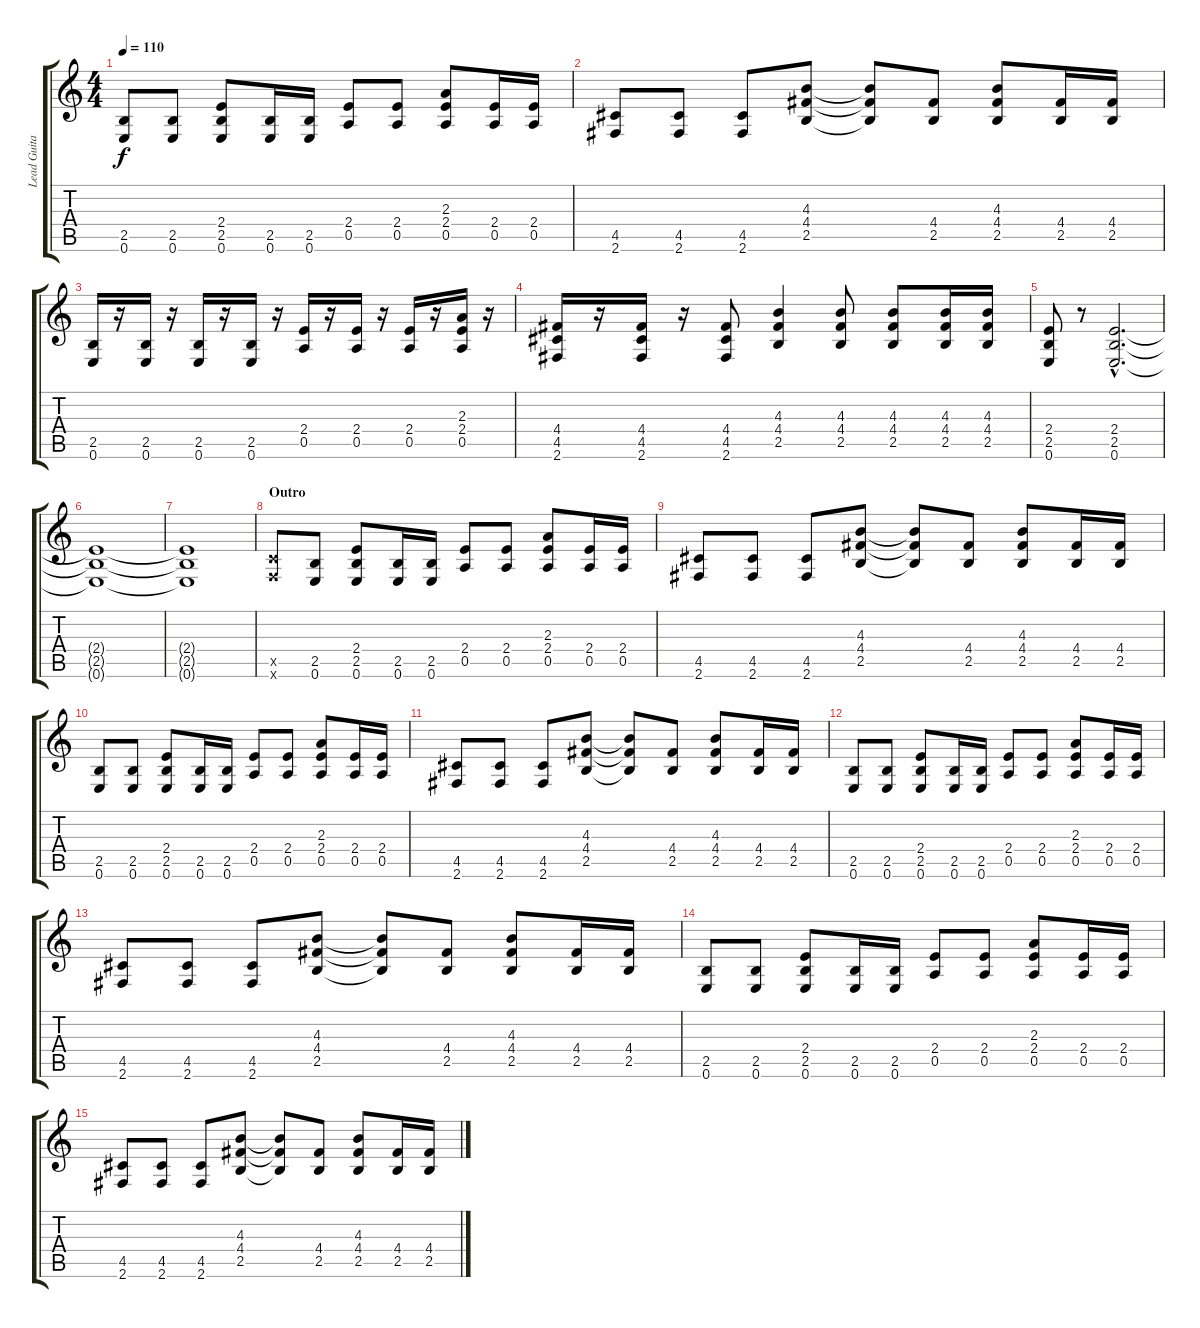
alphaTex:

\track ("Lead Guitar" "Lead Guita") {instrument electricguitarmuted}
\staff {score tabs}
\tuning (E4 B3 G3 D3 A2 E2) {hide}
\ts (4 4)
\tempo 110
\clef g2
\ks c
(2.5 0.6).8{dy f instrument overdrivenguitar} (2.5 0.6).8 (2.4 2.5 0.6).8 (2.5 0.6).16 (2.5 0.6).16 (2.4 0.5).8 (2.4 0.5).8 (2.3 2.4 0.5).8 (2.4 0.5).16 (2.4 0.5).16 |
(4.5 2.6).8 (4.5 2.6).8 (4.5 2.6).8 (4.3 4.4 2.5).8 (4.3{t} 4.4{t} 2.5{t}).8 (4.4 2.5).8 (4.3 4.4 2.5).8 (4.4 2.5).16 (4.4 2.5).16 |
(2.5 0.6).16{instrument overdrivenguitar} r.16 (2.5 0.6).16 r.16 (2.5 0.6).16 r.16 (2.5 0.6).16 r.16 (2.4 0.5).16 r.16 (2.4 0.5).16 r.16 (2.4 0.5).16 r.16 (2.3 2.4 0.5).16 r.16 |
(4.4 4.5 2.6).16 r.16 (4.4 4.5 2.6).16 r.16 (4.4 4.5 2.6).8 (4.3 4.4 2.5).4 (4.3 4.4 2.5).8 (4.3 4.4 2.5).8 (4.3 4.4 2.5).16 (4.3 4.4 2.5).16 |
(2.4 2.5 0.6).8 r.8 (2.4{hac} 2.5{hac} 0.6{hac}).2{d instrument overdrivenguitar} |
(2.4{t} 2.5{t} 0.6{t}).1 |
(2.4{t} 2.5{t} 0.6{t}).1 |
\section ("" "Outro")
(3.5{x} 1.6{x}).8{volume 8} (2.5 0.6).8 (2.4 2.5 0.6).8 (2.5 0.6).16 (2.5 0.6).16 (2.4 0.5).8 (2.4 0.5).8 (2.3 2.4 0.5).8 (2.4 0.5).16 (2.4 0.5).16 |
(4.5 2.6).8{volume 7} (4.5 2.6).8 (4.5 2.6).8 (4.3 4.4 2.5).8 (4.3{t} 4.4{t} 2.5{t}).8 (4.4 2.5).8 (4.3 4.4 2.5).8 (4.4 2.5).16 (4.4 2.5).16 |
(2.5 0.6).8{volume 6} (2.5 0.6).8 (2.4 2.5 0.6).8 (2.5 0.6).16 (2.5 0.6).16 (2.4 0.5).8 (2.4 0.5).8 (2.3 2.4 0.5).8 (2.4 0.5).16 (2.4 0.5).16 |
(4.5 2.6).8{volume 5} (4.5 2.6).8 (4.5 2.6).8 (4.3 4.4 2.5).8 (4.3{t} 4.4{t} 2.5{t}).8 (4.4 2.5).8 (4.3 4.4 2.5).8 (4.4 2.5).16 (4.4 2.5).16 |
(2.5 0.6).8{volume 4 instrument overdrivenguitar} (2.5 0.6).8 (2.4 2.5 0.6).8 (2.5 0.6).16 (2.5 0.6).16 (2.4 0.5).8 (2.4 0.5).8 (2.3 2.4 0.5).8 (2.4 0.5).16 (2.4 0.5).16 |
(4.5 2.6).8{volume 3} (4.5 2.6).8 (4.5 2.6).8 (4.3 4.4 2.5).8 (4.3{t} 4.4{t} 2.5{t}).8 (4.4 2.5).8 (4.3 4.4 2.5).8 (4.4 2.5).16 (4.4 2.5).16 |
(2.5 0.6).8{volume 2} (2.5 0.6).8 (2.4 2.5 0.6).8 (2.5 0.6).16 (2.5 0.6).16 (2.4 0.5).8 (2.4 0.5).8 (2.3 2.4 0.5).8 (2.4 0.5).16 (2.4 0.5).16 |
(4.5 2.6).8{volume 1} (4.5 2.6).8 (4.5 2.6).8 (4.3 4.4 2.5).8 (4.3{t} 4.4{t} 2.5{t}).8 (4.4 2.5).8 (4.3 4.4 2.5).8 (4.4 2.5).16 (4.4 2.5).16
